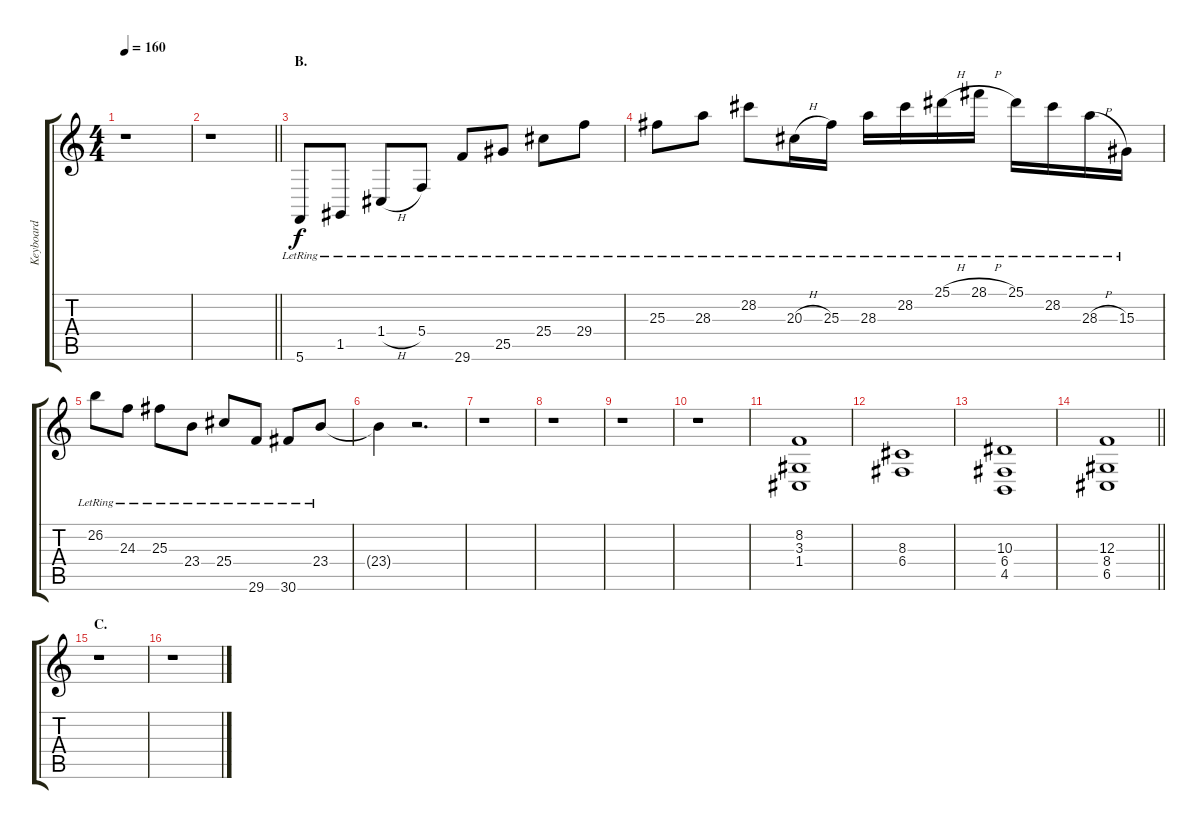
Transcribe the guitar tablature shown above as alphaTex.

\track ("Keyboard" "Keyboard") {instrument electricgrandpiano}
\staff {score tabs}
\tuning (D4 A3 F3 C3 G2 C2) {hide}
\ts (4 4)
\tempo 160
\clef g2
\ks c
r.1{dy f} |
\barLineRight lightlight
r.1 |
\section ("" "B.")
5.6{lr}.8{volume 14} 1.5{lr}.8 1.4{h lr}.8 5.4{lr}.8 29.6{lr}.8 25.5{lr}.8 25.4{lr}.8 29.4{lr}.8 |
25.3{lr}.8 28.3{lr}.8 28.2{lr}.8 20.3{h lr}.16 25.3{lr}.16 28.3{lr}.16 28.2{lr}.16 25.1{h lr}.16 28.1{h lr}.16 25.1{lr}.16 28.2{lr}.16 28.3{h lr}.16 15.3{lr}.16 |
26.2{lr}.8 24.3{lr}.8 25.3{lr}.8 23.4{lr}.8 25.4{lr}.8 29.6{lr}.8 30.6{lr}.8 23.4{lr}.8 |
23.4{t}.4 r.2{d} |
r.1 |
r.1 |
r.1 |
r.1 |
(8.2 3.3 1.4).1{volume 12 instrument choiraahs} |
(8.3 6.4).1 |
(10.3 6.4 4.5).1 |
\barLineRight lightlight
(12.3 8.4 6.5).1 |
\section ("" "C.")
r.1 |
r.1
